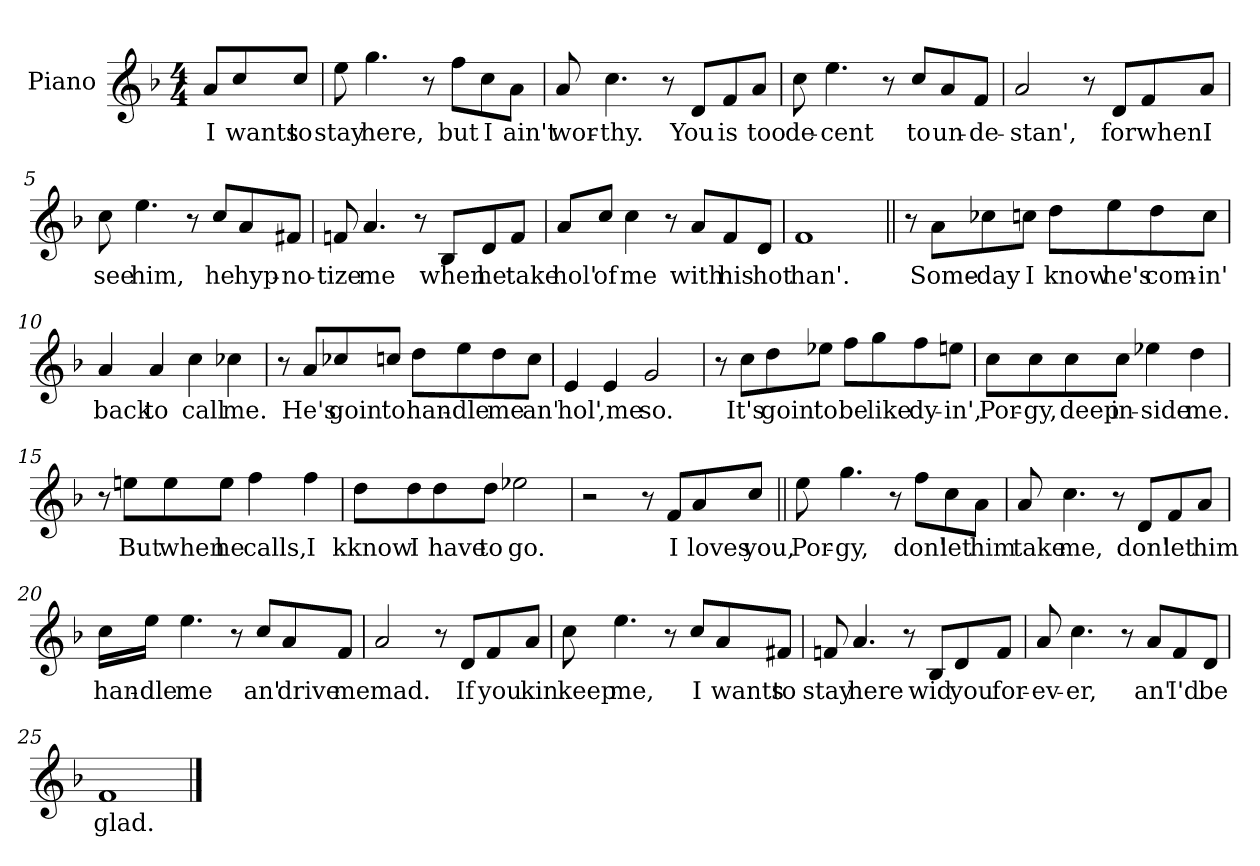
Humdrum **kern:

**kern	**text
*part1	*part1
*staff1	*staff1
*I"Piano	*
*I'Pno.	*
*clefG2	*
*k[b-]	*
*F:	*
*M4/4	*
=	=
8a/L	I
8cc/	wants
8cc/J	to
=1	=1
8ee\	stay
4.gg\	here,
8r	.
8ff\L	but
8cc\	I
8a\J	ain't
=2	=2
8a/	wor-
4.cc\	-thy.
8r	.
8d/L	You
8f/	is
8a/J	too
=3	=3
8cc\	de-
4.ee\	-cent
8r	.
8cc/L	to
8a/	un-
8f/J	-de-
!!LO:LB:g=z
=4	=4
2a/	-stan',
8r	.
8d/L	for
8f/	when
8a/J	I
=5	=5
8cc\	see
4.ee\	him,
8r	.
8cc/L	he
8a/	hyp-
8f#X/J	-no-
=6	=6
8fn/	-tize
4.a/	me
8r	.
8B-/L	when
8d/	he
8f/J	take
!!LO:LB:g=z
=7	=7
8a/L	hol'
8cc/J	of
4cc\	me
8r	.
8a/L	with
8f/	his
8d/J	hot
=8	=8
1f	han'.
=9||	=9||
8r	.
8a\L	Some-
8cc-X\	-day
8ccn\J	I
8dd\L	know
8ee\	he's
8dd\	com-
8cc\J	-in'
!!LO:LB:g=z
=10	=10
4a/	back
4a/	to
4cc\	call
4cc-X\	me.
=11	=11
8r	.
8a/L	He's
8cc-X/	goin'
8ccn/J	to
8dd\L	han-
8ee\	-dle
8dd\	me
8cc\J	an'
=12	=12
4e/	hol'
4e/	,me
2g/	so.
!!LO:LB:g=z
=13	=13
8r	.
8cc\L	It's
8dd\	goin'
8ee-X\J	to
8ff\L	be
8gg\	like
8ff\	dy-
8een\J	-in',
=14	=14
8cc\L	Por-
8cc\	-gy,
8cc\	deep
8cc\J	in-
4ee-X\	-side
4dd\	me.
=15	=15
8r	.
8een\L	But
8ee\	when
8ee\J	he
4ff\	calls,
4ff\	I
!!LO:LB:g=z
=16	=16
8dd\L	kknow
8dd\	I
8dd\	have
8dd\J	to
2ee-X\	go.
=17	=17
2r	.
8r	.
8f/L	I
8a/	loves
8cc/J	you,
=18||	=18||
8ee\	Por-
4.gg\	-gy,
8r	.
8ff\L	don'
8cc\	let
8a\J	him
!!LO:LB:g=z
=19	=19
8a/	take
4.cc\	me,
8r	.
8d/L	don'
8f/	let
8a/J	him
=20	=20
16cc\LL	han-
16ee\JJ	-dle
4.ee\	me
8r	.
8cc/L	an'
8a/	drive
8f/J	me
=21	=21
2a/	mad.
8r	.
8d/L	If
8f/	you
8a/J	kin
!!LO:LB:g=z
=22	=22
8cc\	keep
4.ee\	me,
8r	.
8cc/L	I
8a/	wants
8f#X/J	to
=23	=23
8fn/	stay
4.a/	here
8r	.
8B-/L	wid
8d/	you
8f/J	for-
=24	=24
8a/	-ev-
4.cc\	-er,
8r	.
8a/L	an'
8f/	I'd
8d/J	be
=25	=25
1f	glad.
==	==
*-	*-
